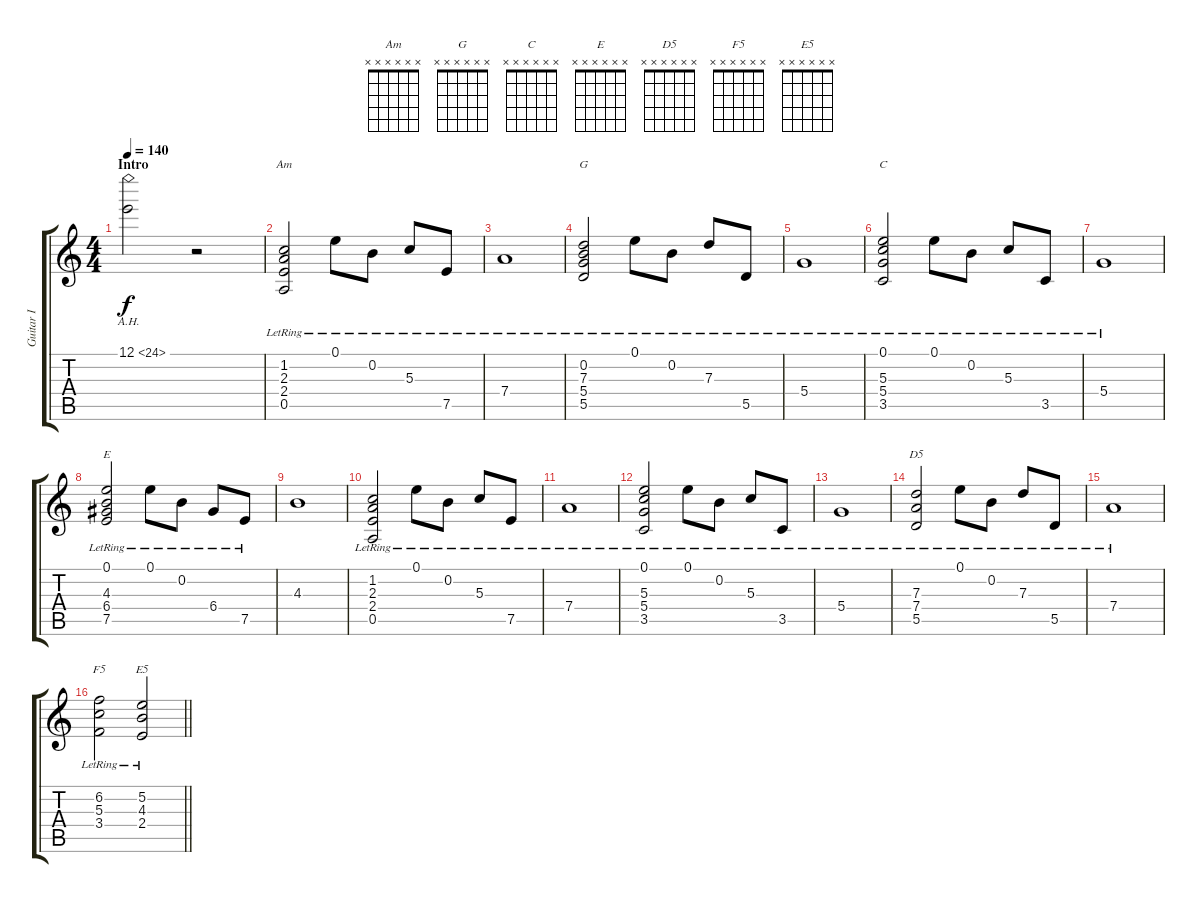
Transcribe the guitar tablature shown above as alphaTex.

\track ("Guitar I" "Guitar I") {instrument overdrivenguitar}
\staff {score tabs}
\tuning (E4 B3 G3 D3 A2 E2) {hide}
\chord ("Am" x x x x x x)
\chord ("G" x x x x x x)
\chord ("C" x x x x x x)
\chord ("E" x x x x x x)
\chord ("D5" x x x x x x)
\chord ("F5" x x x x x x)
\chord ("E5" x x x x x x)
\ts (4 4)
\section ("" "Intro")
\tempo 140
\clef g2
\ks c
12.1{ah 12}.2{dy f instrument overdrivenguitar} r.2 |
(1.2{lr} 2.3{lr} 2.4{lr} 0.5{lr}).2{ch "Am"} 0.1{lr}.8 0.2{lr}.8 5.3{lr}.8 7.5{lr}.8 |
7.4{lr}.1 |
(0.2{lr} 7.3{lr} 5.4{lr} 5.5{lr}).2{ch "G"} 0.1{lr}.8 0.2{lr}.8 7.3{lr}.8 5.5{lr}.8 |
5.4{lr}.1 |
(0.1{lr} 5.3{lr} 5.4{lr} 3.5{lr}).2{ch "C"} 0.1{lr}.8 0.2{lr}.8 5.3{lr}.8 3.5{lr}.8 |
5.4{lr}.1 |
(0.1{lr} 4.3{lr} 6.4{lr} 7.5{lr}).2{ch "E"} 0.1{lr}.8 0.2{lr}.8 6.4{lr}.8 7.5{lr}.8 |
4.3.1 |
(1.2{lr} 2.3{lr} 2.4{lr} 0.5{lr}).2 0.1{lr}.8 0.2{lr}.8 5.3{lr}.8 7.5{lr}.8 |
7.4{lr}.1 |
(0.1{lr} 5.3{lr} 5.4{lr} 3.5{lr}).2 0.1{lr}.8 0.2{lr}.8 5.3{lr}.8 3.5{lr}.8 |
5.4{lr}.1 |
(7.3{lr} 7.4{lr} 5.5{lr}).2{ch "D5"} 0.1{lr}.8 0.2{lr}.8 7.3{lr}.8 5.5{lr}.8 |
7.4{lr}.1 |
\barLineRight lightlight
(6.2{lr} 5.3{lr} 3.4{lr}).2{ch "F5"} (5.2{lr} 4.3{lr} 2.4{lr}).2{ch "E5"}
